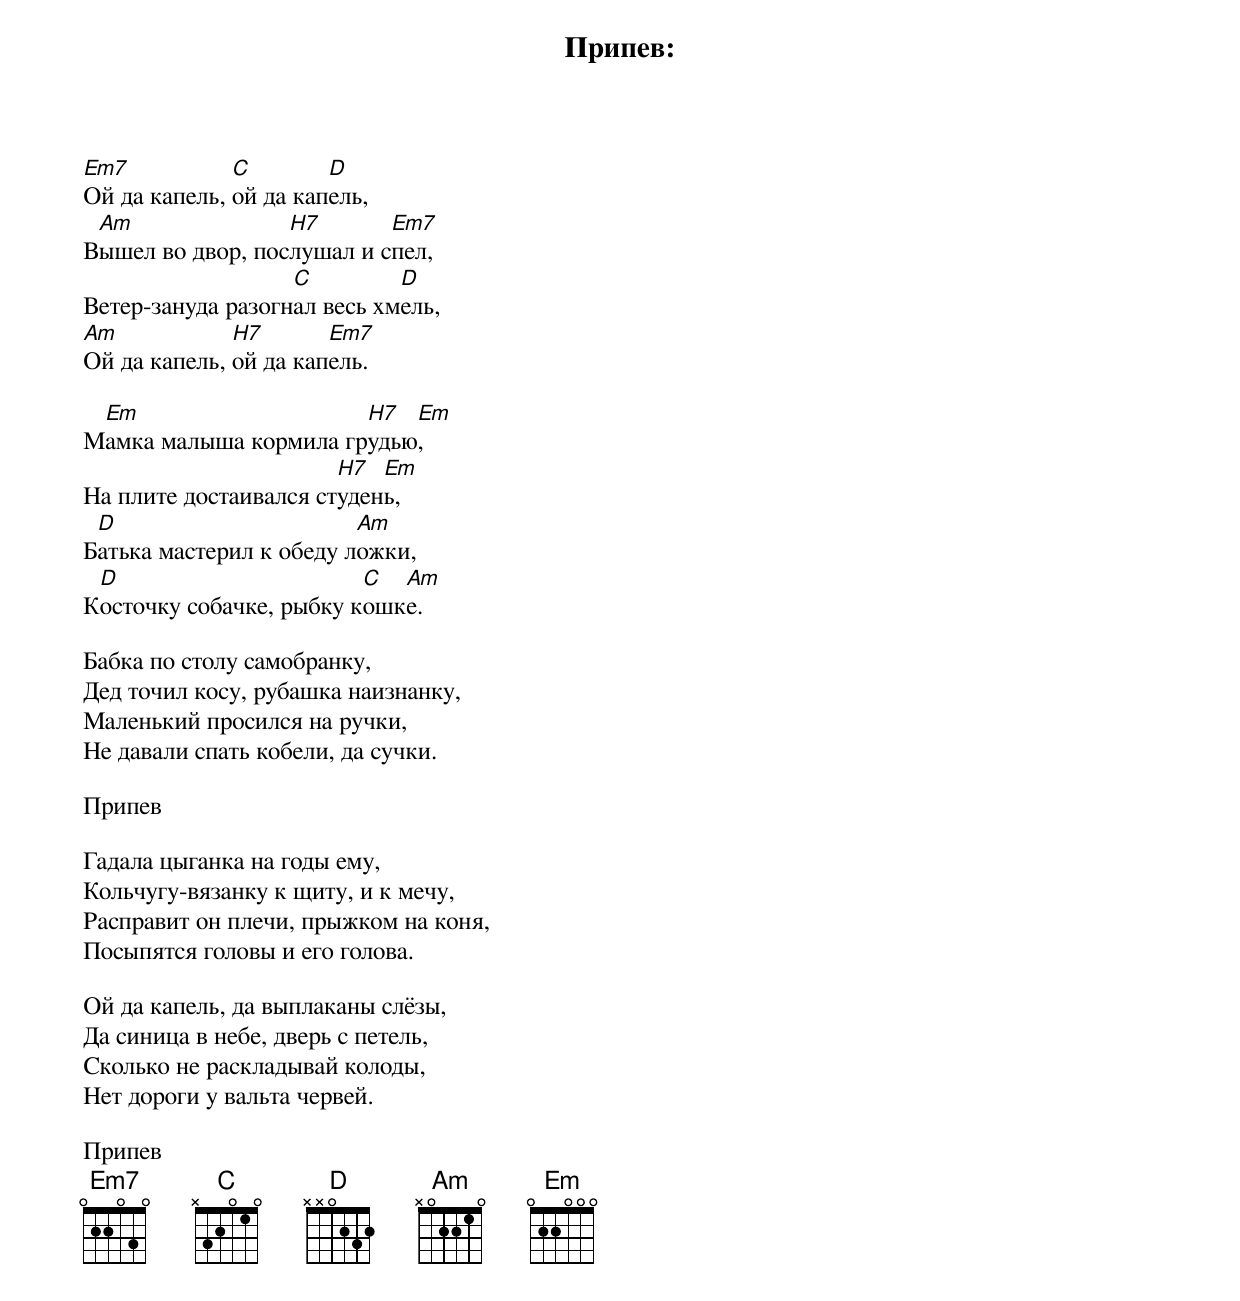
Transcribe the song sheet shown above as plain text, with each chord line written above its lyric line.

Припев:
Em7           C        D
Ой да капель, ой да капель,
 Am               H7       Em7
Вышел во двор, послушал и спел,
                   C         D
Ветер-зануда разогнал весь хмель,
Am            H7       Em7
Ой да капель, ой да капель.

 Em                    H7  Em
Мамка малыша кормила грудью,
                       H7  Em
На плите достаивался студень,
 D                       Am
Батька мастерил к обеду ложки,
 D                       C  Am
Косточку собачке, рыбку кошке.

Бабка по столу самобранку,
Дед точил косу, рубашка наизнанку,
Маленький просился на ручки,
Не давали спать кобели, да сучки.

Припев

Гадала цыганка на годы ему,
Кольчугу-вязанку к щиту, и к мечу,
Расправит он плечи, прыжком на коня,
Посыпятся головы и его голова.

Ой да капель, да выплаканы слёзы,
Да синица в небе, дверь с петель,
Сколько не раскладывай колоды,
Нет дороги у вальта червей.

Припев
